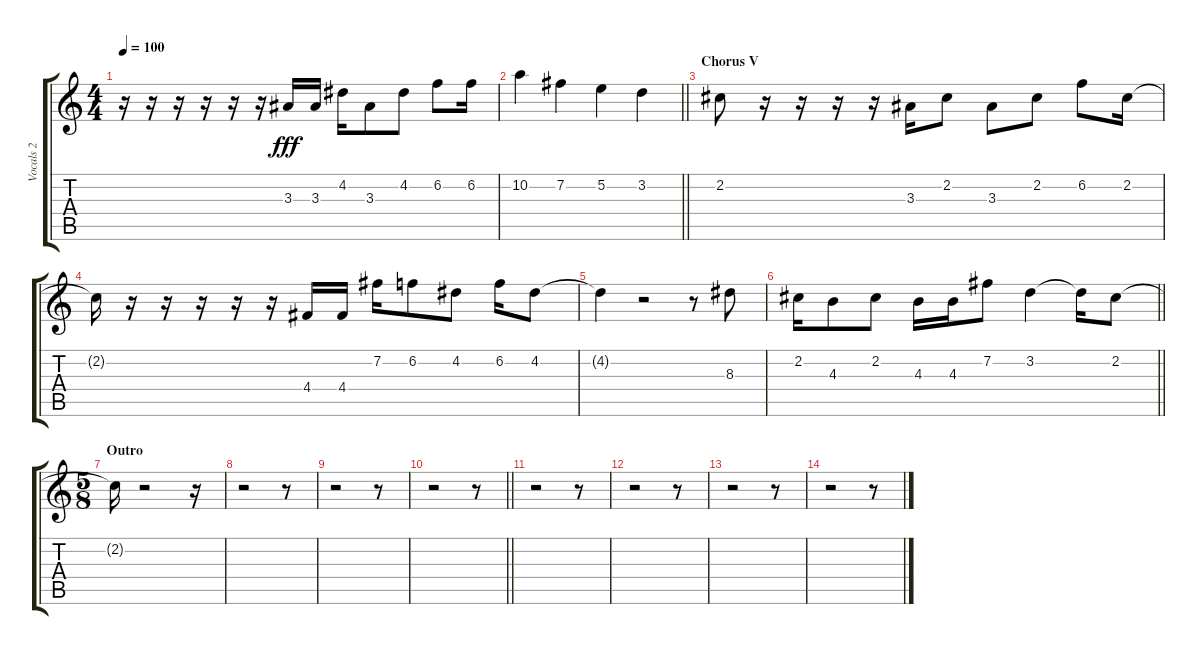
\track ("Vocals 2" "Vocals 2") {instrument overdrivenguitar}
\staff {score tabs}
\tuning (E4 B3 G3 D3 A2 E2) {hide}
\ts (4 4)
\tempo 100
\clef g2
\ks c
r.16{dy fff} r.16 r.16 r.16 r.16 r.16 3.3.16 3.3.16 4.2.16 3.3.8 4.2.8 6.2.8 6.2.16 |
\barLineRight lightlight
10.2.4 7.2.4 5.2.4 3.2.4 |
\section ("" "Chorus V")
2.2.8 r.16 r.16 r.16 r.16 3.3.16 2.2.8 3.3.8 2.2.8 6.2.8 2.2.16 |
2.2{t}.16 r.16 r.16 r.16 r.16 r.16 4.4.16 4.4.16 7.2.16 6.2.8 4.2.8 6.2.16 4.2.8 |
4.2{t}.4 r.2 r.8 8.3.8 |
\barLineRight lightlight
2.2.16 4.3.8 2.2.8 4.3.16 4.3.16 7.2.8 3.2.4 3.2{t}.16 2.2.8 |
\ts (5 8)
\section ("" "Outro")
2.2{t}.16 r.2 r.16 |
r.2 r.8 |
r.2 r.8 |
\barLineRight lightlight
r.2 r.8 |
r.2 r.8 |
r.2 r.8 |
r.2 r.8 |
r.2 r.8
